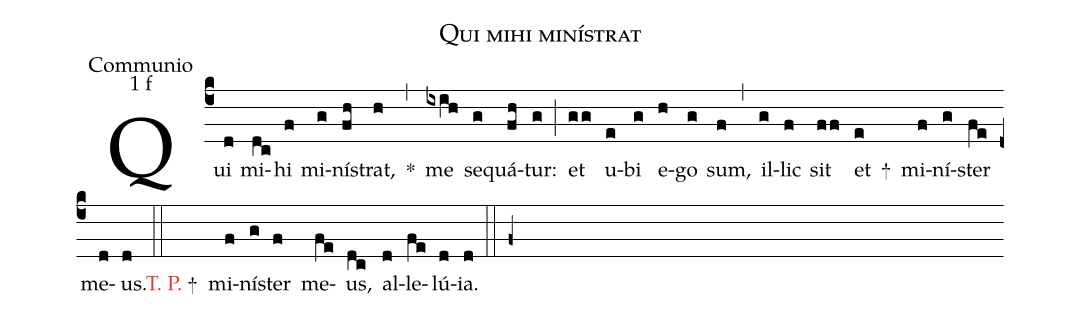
name: Qui mihi minístrat;
office-part: Communio;
mode: 1;
mode-differentia: f;
%%
(c4)

Qui(d) mi(dc)hi(f) mi(g)ní(fh)strat,(h) *(,)
me(ixih) se(g)quá(fh)tur:(g) (;)
et(gg) u(e)bi(g) e(h)go(g) sum,(f) (,)
il(g)lic(f) sit(ff) et(e) +() mi(f)ní(g)ster(fe) me(d)us.(d)

(::)

<c>T. P.</c> +() mi(f)ní(g)ster(f) me(fe)us,(dc) al(d)le(fe)lú(d)ia.(d)

(::)

(f+)
